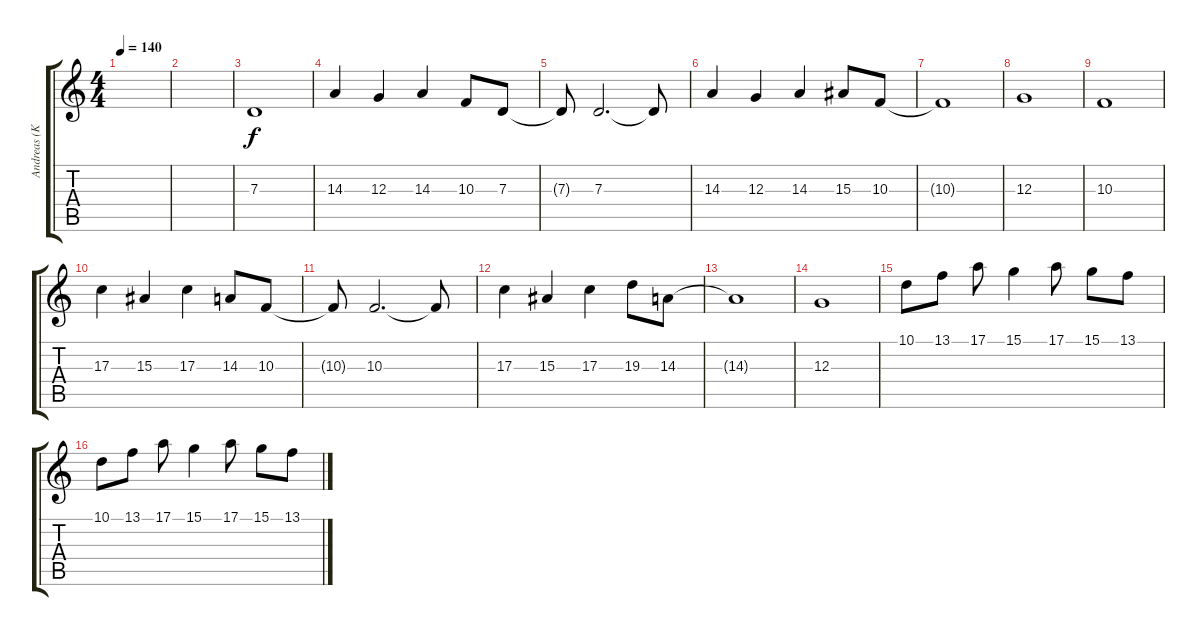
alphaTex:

\track ("Andreas (Keyboard)" "Andreas (K") {instrument orchestralharp}
\staff {score tabs}
\tuning (E4 B3 G3 D3 A2 E2) {hide}
\ts (4 4)
\tempo 140
\clef g2
\ks c
|
|
7.3.1{instrument cello} |
14.3.4 12.3.4 14.3.4 10.3.8 7.3.8 |
7.3{t}.8 7.3.2{d} 7.3{t}.8 |
14.3.4 12.3.4 14.3.4 15.3.8 10.3.8 |
10.3{t}.1 |
12.3.1 |
10.3.1 |
17.3.4 15.3.4 17.3.4 14.3.8 10.3.8 |
10.3{t}.8 10.3.2{d} 10.3{t}.8 |
17.3.4 15.3.4 17.3.4 19.3.8 14.3.8 |
14.3{t}.1 |
12.3.1 |
10.1.8{instrument orchestralharp} 13.1.8 17.1.8 15.1.4 17.1.8 15.1.8 13.1.8 |
10.1.8 13.1.8 17.1.8 15.1.4 17.1.8 15.1.8 13.1.8
